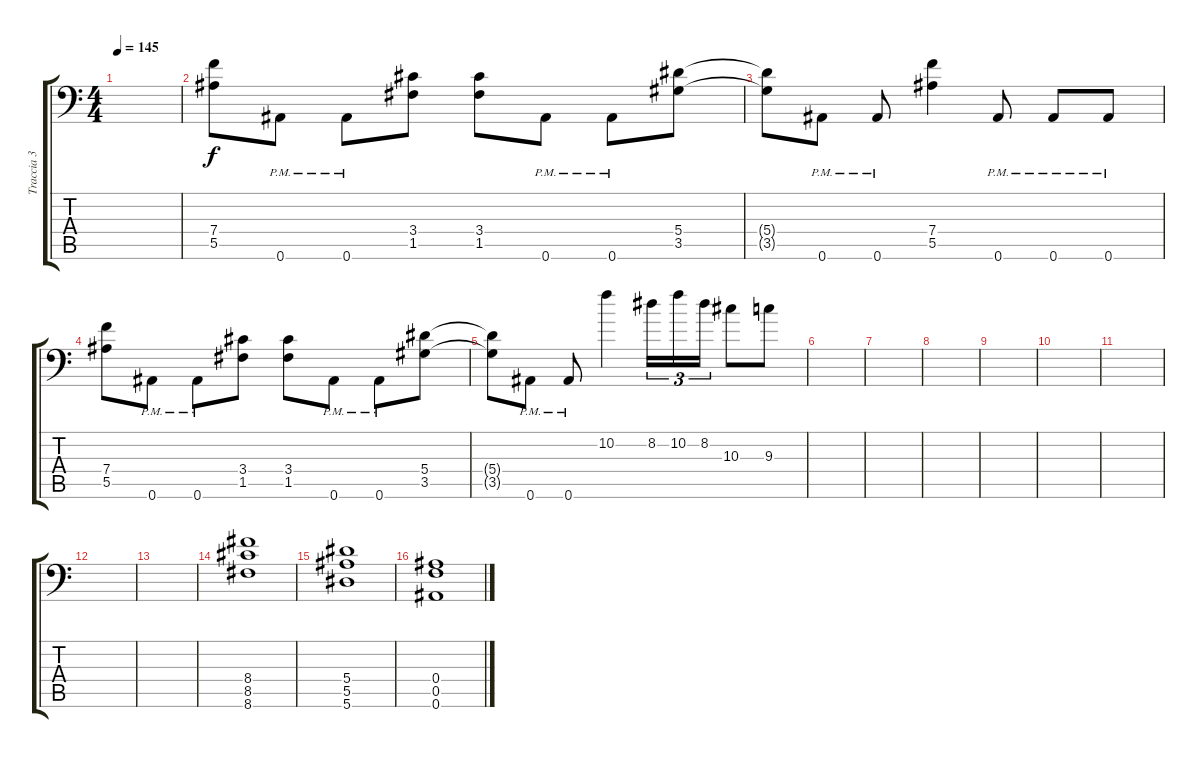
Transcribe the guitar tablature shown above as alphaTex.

\track ("Traccia 3" "Traccia 3") {instrument distortionguitar}
\staff {score tabs}
\tuning (C4 G3 Eb3 Bb2 F2 Bb1) {hide}
\ts (4 4)
\tempo 145
\clef f4
\ks c
|
(7.4 5.5).8 0.6{pm}.8 0.6{pm}.8 (3.4 1.5).8 (3.4 1.5).8 0.6{pm}.8 0.6{pm}.8 (5.4 3.5).8 |
(5.4{t} 3.5{t}).8 0.6{pm}.8 0.6{pm}.8 (7.4 5.5).4 0.6{pm}.8 0.6{pm}.8 0.6{pm}.8 |
(7.4 5.5).8 0.6{pm}.8 0.6{pm}.8 (3.4 1.5).8 (3.4 1.5).8 0.6{pm}.8 0.6{pm}.8 (5.4 3.5).8 |
(5.4{t} 3.5{t}).8 0.6{pm}.8 0.6{pm}.8 10.2.4 8.2.16{tu (3 2)} 10.2.16{tu (3 2)} 8.2.16{tu (3 2)} 10.3.8 9.3.8 |
|
|
|
|
|
|
|
|
(8.4 8.5 8.6).1 |
(5.4 5.5 5.6).1 |
(0.4 0.5 0.6).1
